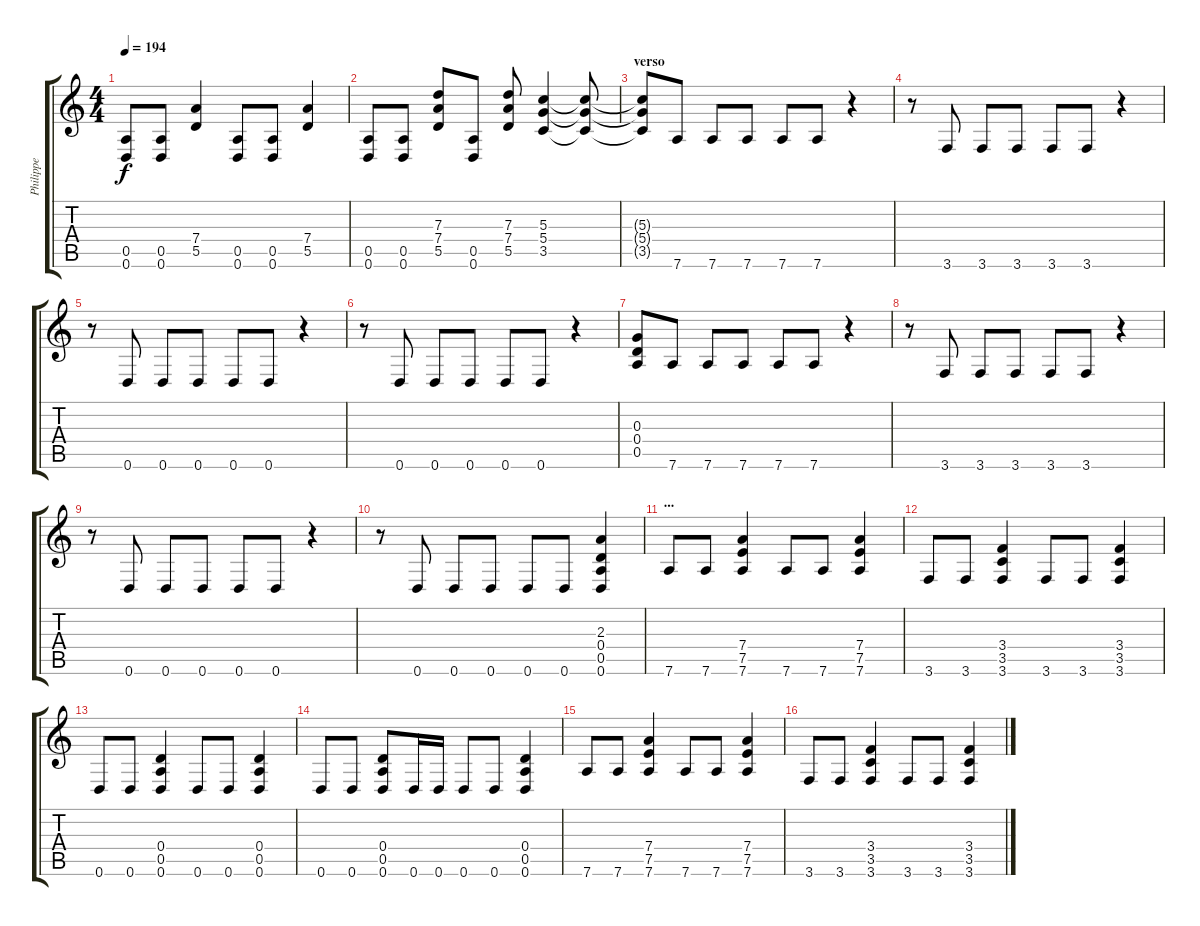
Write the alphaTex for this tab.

\track ("Philippe" "Philippe") {instrument distortionguitar}
\staff {score tabs}
\tuning (E4 B3 G3 D3 A2 D2) {hide}
\ts (4 4)
\tempo 194
\clef g2
\ks c
(0.5 0.6).8{dy f} (0.5 0.6).8 (7.4 5.5).4 (0.5 0.6).8 (0.5 0.6).8 (7.4 5.5).4 |
(0.5 0.6).8 (0.5 0.6).8 (7.3 7.4 5.5).8 (0.5 0.6).8 (7.3 7.4 5.5).8 (5.3 5.4 3.5).4 (5.3{t} 5.4{t} 3.5{t}).8 |
\section ("" "verso")
(5.3{t} 5.4{t} 3.5{t}).8 7.6.8 7.6.8 7.6.8 7.6.8 7.6.8 r.4 |
r.8 3.6.8 3.6.8 3.6.8 3.6.8 3.6.8 r.4 |
r.8 0.6.8 0.6.8 0.6.8 0.6.8 0.6.8 r.4 |
r.8 0.6.8 0.6.8 0.6.8 0.6.8 0.6.8 r.4 |
(0.3 0.4 0.5).8 7.6.8 7.6.8 7.6.8 7.6.8 7.6.8 r.4 |
r.8 3.6.8 3.6.8 3.6.8 3.6.8 3.6.8 r.4 |
r.8 0.6.8 0.6.8 0.6.8 0.6.8 0.6.8 r.4 |
r.8 0.6.8 0.6.8 0.6.8 0.6.8 0.6.8 (2.3 0.4 0.5 0.6).4 |
\section ("" "...")
7.6.8 7.6.8 (7.4 7.5 7.6).4 7.6.8 7.6.8 (7.4 7.5 7.6).4 |
3.6.8 3.6.8 (3.4 3.5 3.6).4 3.6.8 3.6.8 (3.4 3.5 3.6).4 |
0.6.8 0.6.8 (0.4 0.5 0.6).4 0.6.8 0.6.8 (0.4 0.5 0.6).4 |
0.6.8 0.6.8 (0.4 0.5 0.6).8 0.6.16 0.6.16 0.6.8 0.6.8 (0.4 0.5 0.6).4 |
7.6.8 7.6.8 (7.4 7.5 7.6).4 7.6.8 7.6.8 (7.4 7.5 7.6).4 |
3.6.8 3.6.8 (3.4 3.5 3.6).4 3.6.8 3.6.8 (3.4 3.5 3.6).4
